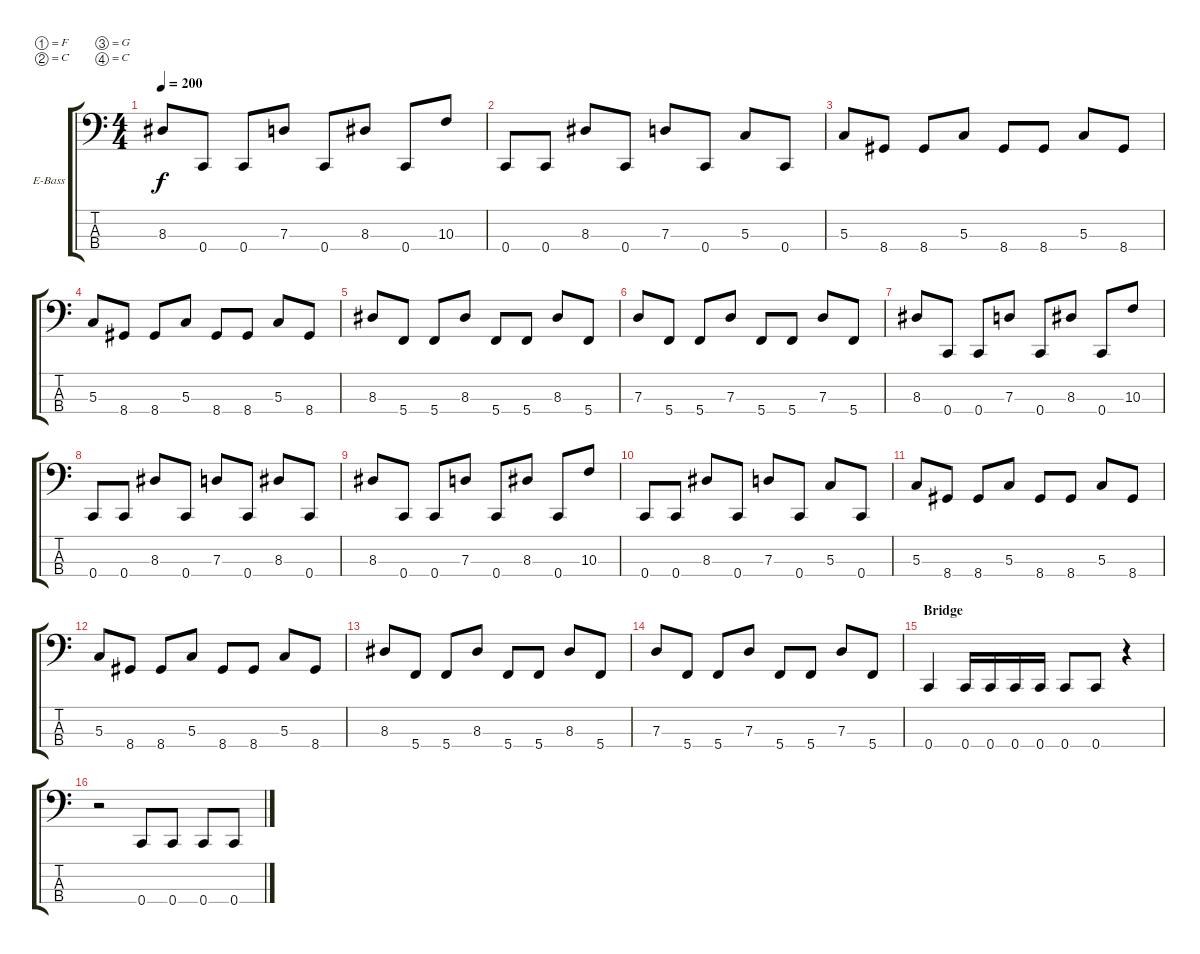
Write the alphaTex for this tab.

\defaultSystemsLayout 4
\bracketExtendMode groupsimilarinstruments
\firstSystemTrackNameOrientation horizontal
\otherSystemsTrackNameOrientation horizontal
\track ("Electric Bass" "E-Bass") {instrument electricbassfinger}
\staff {score tabs}
\tuning (F2 C2 G1 C1)
\ts (4 4)
\tempo 200
\clef f4
\ks c
8.3.8{dy f} 0.4.8 0.4.8 7.3.8 0.4.8 8.3.8 0.4.8 10.3.8 |
0.4.8 0.4.8 8.3.8 0.4.8 7.3.8 0.4.8 5.3.8 0.4.8 |
5.3.8 8.4.8 8.4.8 5.3.8 8.4.8 8.4.8 5.3.8 8.4.8 |
5.3.8 8.4.8 8.4.8 5.3.8 8.4.8 8.4.8 5.3.8 8.4.8 |
8.3.8 5.4.8 5.4.8 8.3.8 5.4.8 5.4.8 8.3.8 5.4.8 |
7.3.8 5.4.8 5.4.8 7.3.8 5.4.8 5.4.8 7.3.8 5.4.8 |
8.3.8 0.4.8 0.4.8 7.3.8 0.4.8 8.3.8 0.4.8 10.3.8 |
0.4.8 0.4.8 8.3.8 0.4.8 7.3.8 0.4.8 8.3.8 0.4.8 |
8.3.8 0.4.8 0.4.8 7.3.8 0.4.8 8.3.8 0.4.8 10.3.8 |
0.4.8 0.4.8 8.3.8 0.4.8 7.3.8 0.4.8 5.3.8 0.4.8 |
5.3.8 8.4.8 8.4.8 5.3.8 8.4.8 8.4.8 5.3.8 8.4.8 |
5.3.8 8.4.8 8.4.8 5.3.8 8.4.8 8.4.8 5.3.8 8.4.8 |
8.3.8 5.4.8 5.4.8 8.3.8 5.4.8 5.4.8 8.3.8 5.4.8 |
7.3.8 5.4.8 5.4.8 7.3.8 5.4.8 5.4.8 7.3.8 5.4.8 |
\section ("" "Bridge")
0.4.4 0.4.16 0.4.16 0.4.16 0.4.16 0.4.8 0.4.8 r.4 |
r.2 0.4.8 0.4.8 0.4.8 0.4.8
